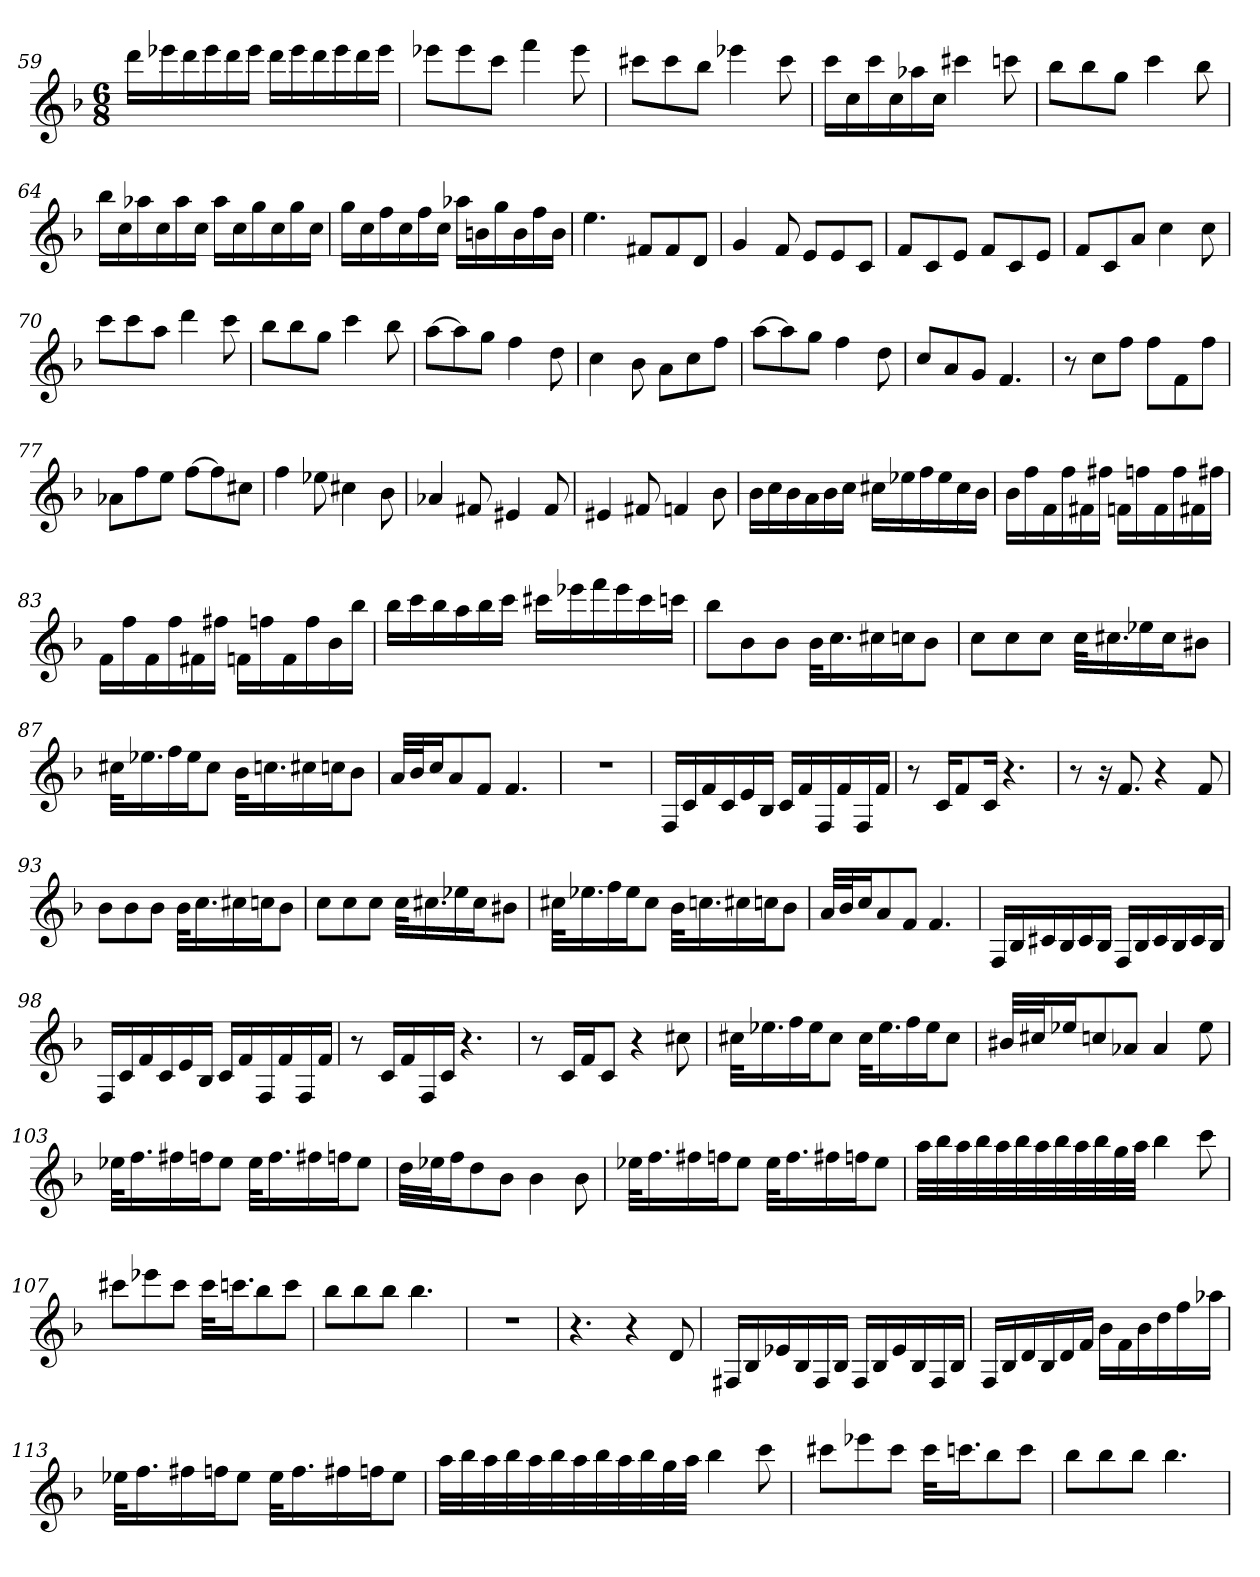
**kern
*part1
*staff1
*clefG2
*k[b-]
*F:
*M6/8
=59
16ddd\LL
16eee-X\
16ddd\
16eee-\
16ddd\
16eee-\JJ
16ddd\LL
16eee-\
16ddd\
16eee-\
16ddd\
16eee-\JJ
=60
8eee-X\L
8eee-\
8ccc\J
4fff
8eee-
=61
8ccc#X\L
8ccc#\
8bb-\J
4eee-X
8ccc#
=62
16ccc\LL
16cc\
16ccc\
16cc\
16aa-X\
16cc\JJ
4ccc#X
8cccn
=63
8bb-\L
8bb-\
8gg\J
4ccc
8bb-
=64
16bb-\LL
16cc\
16aa-X\
16cc\
16aa-\
16cc\JJ
16aa-\LL
16cc\
16gg\
16cc\
16gg\
16cc\JJ
=65
16gg\LL
16cc\
16ff\
16cc\
16ff\
16cc\JJ
16aa-X\LL
16bn\
16gg\
16b\
16ff\
16b\JJ
=66
4.ee
8f#X/L
8f#/
8d/J
=67
4g
8f
8e/L
8e/
8c/J
=68
8f/L
8c/
8e/J
8f/L
8c/
8e/J
=69
8f/L
8c/
8a/J
4cc
8cc
=70
8ccc\L
8ccc\
8aa\J
4ddd
8ccc
=71
8bb-\L
8bb-\
8gg\J
4ccc
8bb-
=72
[8aa\L
8aa\]
8gg\J
4ff
8dd
=73
4cc
8b-
8a\L
8cc\
8ff\J
=74
[8aa\L
8aa\]
8gg\J
4ff
8dd
=75
8cc/L
8a/
8g/J
4.f
=76
8r
8cc\L
8ff\J
8ff\L
8f\
8ff\J
=77
8a-X\L
8ff\
8ee\J
[8ff\L
8ff\]
8cc#X\J
=78
4ff
8ee-X
4cc#X
8b-
=79
4a-X
8f#X
4e#X
8f#
=80
4e#X
8f#X
4fn
8b-
=81
16b-\LL
16cc\
16b-\
16a\
16b-\
16cc\JJ
16cc#X\LL
16ee-X\
16ff\
16ee-\
16cc#\
16b-\JJ
=82
16b-\LL
16ff\
16f\
16ff\
16f#X\
16ff#X\JJ
16fn\LL
16ffn\
16f\
16ff\
16f#X\
16ff#X\JJ
=83
16f\LL
16ff\
16f\
16ff\
16f#X\
16ff#X\JJ
16fn\LL
16ffn\
16f\
16ff\
16b-\
16bb-\JJ
=84
16bb-\LL
16ccc\
16bb-\
16aa\
16bb-\
16ccc\JJ
16ccc#X\LL
16eee-X\
16fff\
16eee-\
16ccc#\
16cccn\JJ
=85
8bb-\L
8b-\
8b-\J
32b-\KLL
16.cc\
16cc#X\
16ccn\J
8b-\J
=86
8cc\L
8cc\
8cc\J
32cc\KLL
16.cc#X\
16ee-X\
16cc#\J
8b#X\J
=87
32cc#X\KLL
16.ee-X\
16ff\
16ee-\J
8cc#\J
32b-\KLL
16.ccn\
16cc#X\
16ccn\J
8b-\J
=88
32a/LLL
32b-/J
16cc/J
8a/
8f/J
4.f
=89
2.r
=90
16F/LL
16c/
16f/
16c/
16e/
16B-/JJ
16c/LL
16f/
16F/
16f/
16F/
16f/JJ
=91
8r
16c/KL
8f/
16c/Jk
4.r
=92
8r
16r
8.f
4r
8f
=93
8b-\L
8b-\
8b-\J
32b-\KLL
16.cc\
16cc#X\
16ccn\J
8b-\J
=94
8cc\L
8cc\
8cc\J
32cc\KLL
16.cc#X\
16ee-X\
16cc#\J
8b#X\J
=95
32cc#X\KLL
16.ee-X\
16ff\
16ee-\J
8cc#\J
32b-\KLL
16.ccn\
16cc#X\
16ccn\J
8b-\J
=96
32a/LLL
32b-/J
16cc/J
8a/
8f/J
4.f
=97
16F/LL
16B-/
16c#X/
16B-/
16c#/
16B-/JJ
16F/LL
16B-/
16c#/
16B-/
16c#/
16B-/JJ
=98
16F/LL
16c/
16f/
16c/
16e/
16B-/JJ
16c/LL
16f/
16F/
16f/
16F/
16f/JJ
=99
8r
16c/LL
16f/
16F/
16c/JJ
4.r
=100
8r
16c/LL
16f/J
8c/J
4r
8cc#X
=101
32cc#X\KLL
16.ee-X\
16ff\
16ee-\J
8cc#\J
32cc#\KLL
16.ee-\
16ff\
16ee-\J
8cc#\J
=102
32b#X/LLL
32cc#X/J
16ee-X/J
8ccn/
8a-X/J
4a-
8ee-
=103
32ee-X\KLL
16.ff\
16ff#X\
16ffn\J
8ee-\J
32ee-\KLL
16.ff\
16ff#X\
16ffn\J
8ee-\J
=104
32dd\LLL
32ee-X\J
16ff\J
8dd\
8b-\J
4b-
8b-
=105
32ee-X\KLL
16.ff\
16ff#X\
16ffn\J
8ee-\J
32ee-\KLL
16.ff\
16ff#X\
16ffn\J
8ee-\J
=106
32aa\LLL
32bb-\
32aa\
32bb-\
32aa\
32bb-\
32aa\
32bb-\
32aa\
32bb-\
32gg\
32aa\JJJ
4bb-
8ccc
=107
8ccc#X\L
8eee-X\
8ccc#\J
32ccc#\KLL
16.cccn\J
8bb-\
8ccc\J
=108
8bb-\L
8bb-\
8bb-\J
4.bb-
=109
2.r
=110
4.r
4r
8d
=111
16F#X/LL
16B-/
16e-X/
16B-/
16F#/
16B-/JJ
16F#/LL
16B-/
16e-/
16B-/
16F#/
16B-/JJ
=112
16F/LL
16B-/
16d/
16B-/
16d/
16f/JJ
16b-\LL
16f\
16b-\
16dd\
16ff\
16aa-X\JJ
=113
32ee-X\KLL
16.ff\
16ff#X\
16ffn\J
8ee-\J
32ee-\KLL
16.ff\
16ff#X\
16ffn\J
8ee-\J
=114
32aa\LLL
32bb-\
32aa\
32bb-\
32aa\
32bb-\
32aa\
32bb-\
32aa\
32bb-\
32gg\
32aa\JJJ
4bb-
8ccc
=115
8ccc#X\L
8eee-X\
8ccc#\J
32ccc#\KLL
16.cccn\J
8bb-\
8ccc\J
=116
8bb-\L
8bb-\
8bb-\J
4.bb-
=
*-
